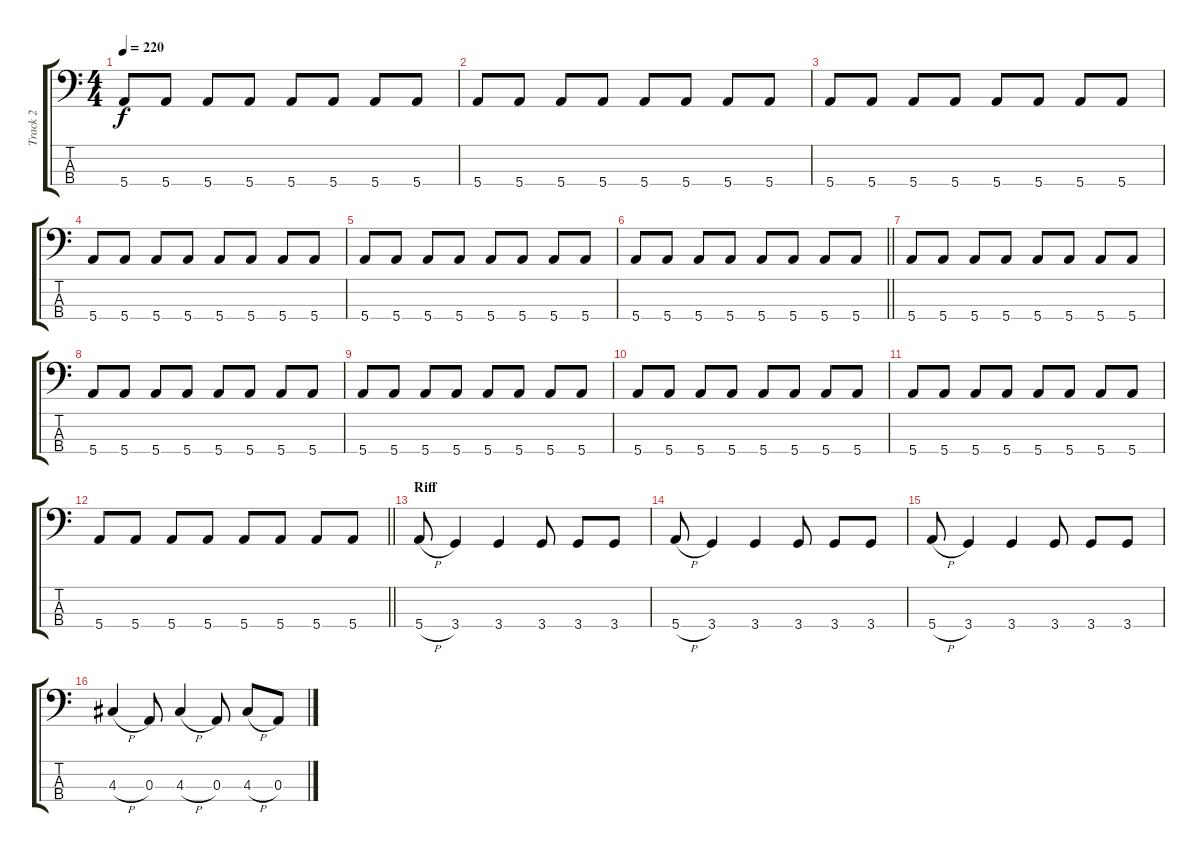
\track ("Track 2" "Track 2") {instrument electricbasspick}
\staff {score tabs}
\tuning (G2 D2 A1 E1) {hide}
\ts (4 4)
\tempo 220
\clef f4
\ks c
5.4.8{dy f} 5.4.8 5.4.8 5.4.8 5.4.8 5.4.8 5.4.8 5.4.8 |
5.4.8 5.4.8 5.4.8 5.4.8 5.4.8 5.4.8 5.4.8 5.4.8 |
5.4.8 5.4.8 5.4.8 5.4.8 5.4.8 5.4.8 5.4.8 5.4.8 |
5.4.8 5.4.8 5.4.8 5.4.8 5.4.8 5.4.8 5.4.8 5.4.8 |
5.4.8 5.4.8 5.4.8 5.4.8 5.4.8 5.4.8 5.4.8 5.4.8 |
\barLineRight lightlight
5.4.8 5.4.8 5.4.8 5.4.8 5.4.8 5.4.8 5.4.8 5.4.8 |
5.4.8 5.4.8 5.4.8 5.4.8 5.4.8 5.4.8 5.4.8 5.4.8 |
5.4.8 5.4.8 5.4.8 5.4.8 5.4.8 5.4.8 5.4.8 5.4.8 |
5.4.8 5.4.8 5.4.8 5.4.8 5.4.8 5.4.8 5.4.8 5.4.8 |
5.4.8 5.4.8 5.4.8 5.4.8 5.4.8 5.4.8 5.4.8 5.4.8 |
5.4.8 5.4.8 5.4.8 5.4.8 5.4.8 5.4.8 5.4.8 5.4.8 |
\barLineRight lightlight
5.4.8 5.4.8 5.4.8 5.4.8 5.4.8 5.4.8 5.4.8 5.4.8 |
\section ("" "Riff")
5.4{h}.8 3.4.4 3.4.4 3.4.8 3.4.8 3.4.8 |
5.4{h}.8 3.4.4 3.4.4 3.4.8 3.4.8 3.4.8 |
5.4{h}.8 3.4.4 3.4.4 3.4.8 3.4.8 3.4.8 |
4.3{h}.4 0.3.8 4.3{h}.4 0.3.8 4.3{h}.8 0.3.8
